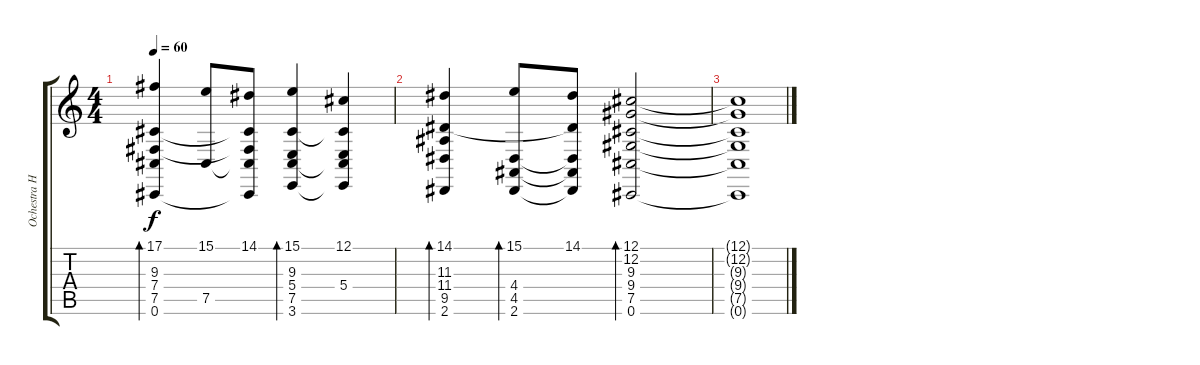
\track ("Ochestra Hit\\Piano" "Ochestra H") {instrument orchestrahit}
\staff {score tabs}
\tuning (Db4 Ab3 E3 B2 Gb2 Db2) {hide}
\ts (4 4)
\tempo 60
\clef g2
\ks c
(17.1 9.3 7.4 7.5 0.6).4{bd 120 dy f} (15.1 7.5).8 (14.1 9.3{t} 7.4{t} 7.5{t} 0.6{t}).8 (15.1 9.3 5.4 7.5 3.6).4{bd 120} (12.1 9.3{t} 5.4 7.5{t} 3.6{t}).4 |
(14.1 11.3 11.4 9.5 2.6).4{bd 120} (15.1 4.4 4.5 2.6).8{bd 240} (14.1 11.3{t} 4.4{t} 4.5{t} 2.6{t}).8 (12.1 12.2 9.3 9.4 7.5 0.6).2{bd 240} |
(12.1{t} 12.2{t} 9.3{t} 9.4{t} 7.5{t} 0.6{t}).1
